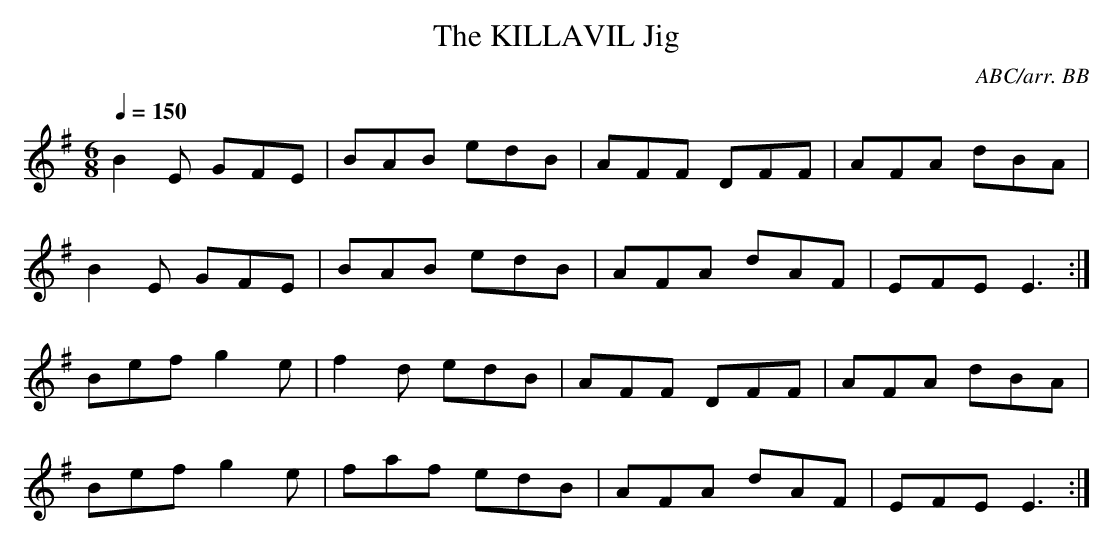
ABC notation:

X:1
T:The KILLAVIL Jig
C:ABC/arr. BB
M:6/8
Q:1/4=150
L:1/8
K:Em
B2E GFE|BAB edB|AFF DFF|AFA dBA|
B2E GFE|BAB edB|AFA dAF|EFE E3 :|
Bef g2e|f2d edB|AFF DFF|AFA dBA |
Bef g2e|faf edB|AFA dAF|EFE E3 :|
